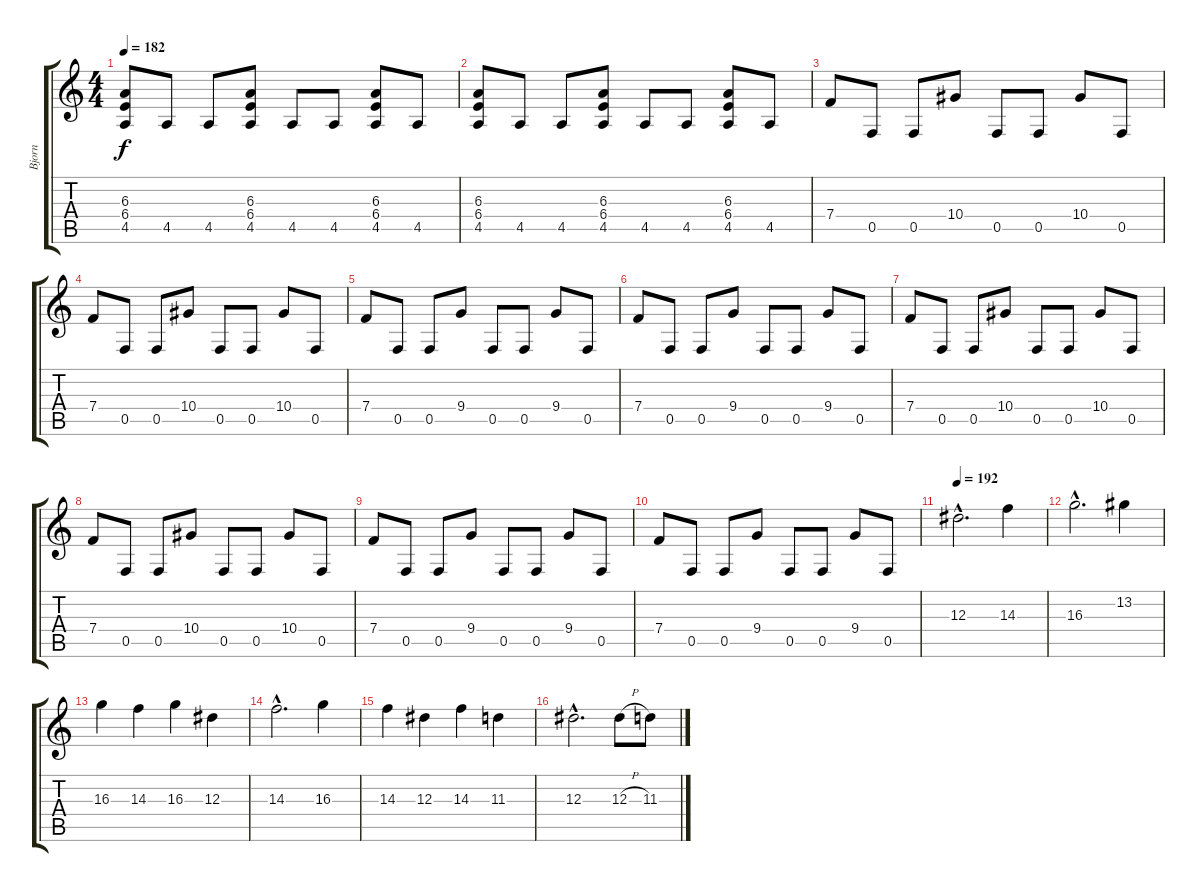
\track ("Bjorn" "Bjorn") {instrument distortionguitar}
\staff {score tabs}
\tuning (C4 G3 Eb3 Bb2 F2 C2) {hide}
\ts (4 4)
\tempo 182
\clef g2
\ks c
(6.3 6.4 4.5).8{dy f} 4.5.8 4.5.8 (6.3 6.4 4.5).8 4.5.8 4.5.8 (6.3 6.4 4.5).8 4.5.8 |
(6.3 6.4 4.5).8 4.5.8 4.5.8 (6.3 6.4 4.5).8 4.5.8 4.5.8 (6.3 6.4 4.5).8 4.5.8 |
7.4.8 0.5.8 0.5.8 10.4.8 0.5.8 0.5.8 10.4.8 0.5.8 |
7.4.8 0.5.8 0.5.8 10.4.8 0.5.8 0.5.8 10.4.8 0.5.8 |
7.4.8 0.5.8 0.5.8 9.4.8 0.5.8 0.5.8 9.4.8 0.5.8 |
7.4.8 0.5.8 0.5.8 9.4.8 0.5.8 0.5.8 9.4.8 0.5.8 |
7.4.8 0.5.8 0.5.8 10.4.8 0.5.8 0.5.8 10.4.8 0.5.8 |
7.4.8 0.5.8 0.5.8 10.4.8 0.5.8 0.5.8 10.4.8 0.5.8 |
7.4.8 0.5.8 0.5.8 9.4.8 0.5.8 0.5.8 9.4.8 0.5.8 |
7.4.8 0.5.8 0.5.8 9.4.8 0.5.8 0.5.8 9.4.8 0.5.8 |
\tempo 192
12.3{hac}.2{d} 14.3.4 |
16.3{hac}.2{d} 13.2.4 |
16.3.4 14.3.4 16.3.4 12.3.4 |
14.3{hac}.2{d} 16.3.4 |
14.3.4 12.3.4 14.3.4 11.3.4 |
12.3{hac}.2{d} 12.3{h}.8 11.3.8
